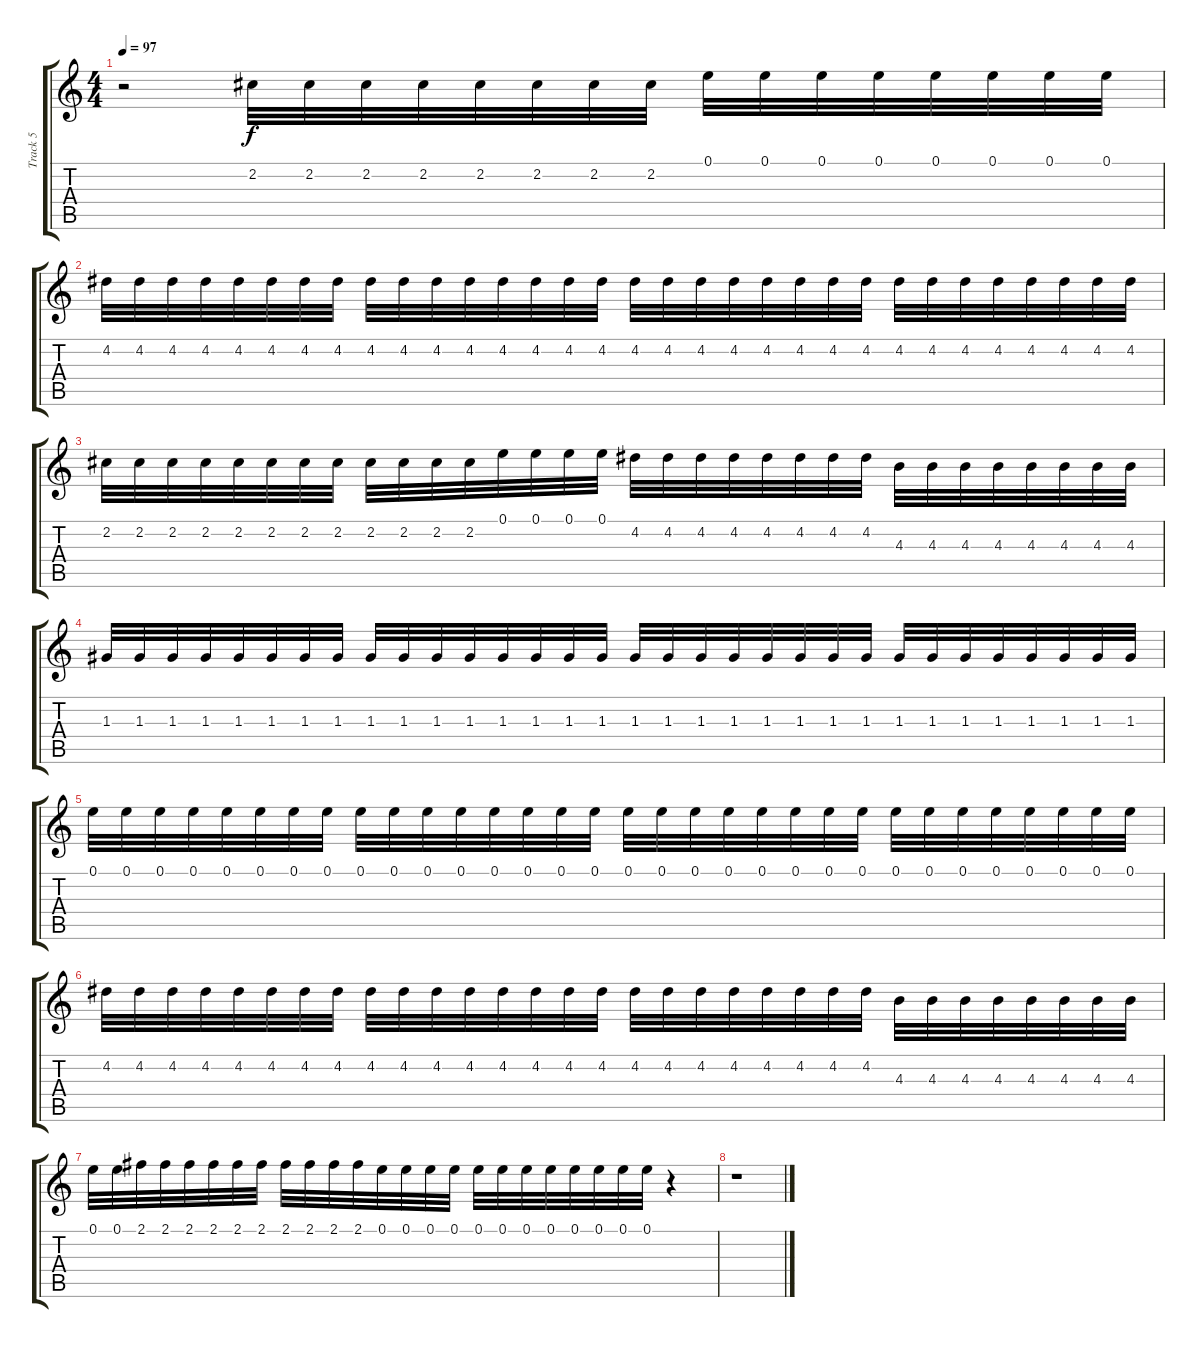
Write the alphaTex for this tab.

\track ("Track 5" "Track 5") {instrument banjo}
\staff {score tabs}
\tuning (E4 B3 G3 D3 A2 E2) {hide}
\displaytranspose 12
\ts (4 4)
\tempo 97
\clef g2
\ks c
r.2{dy f instrument banjo} 2.2.32 2.2.32 2.2.32 2.2.32 2.2.32 2.2.32 2.2.32 2.2.32 0.1.32 0.1.32 0.1.32 0.1.32 0.1.32 0.1.32 0.1.32 0.1.32 |
4.2.32 4.2.32 4.2.32 4.2.32 4.2.32 4.2.32 4.2.32 4.2.32 4.2.32 4.2.32 4.2.32 4.2.32 4.2.32 4.2.32 4.2.32 4.2.32 4.2.32 4.2.32 4.2.32 4.2.32 4.2.32 4.2.32 4.2.32 4.2.32 4.2.32 4.2.32 4.2.32 4.2.32 4.2.32 4.2.32 4.2.32 4.2.32 |
2.2.32 2.2.32 2.2.32 2.2.32 2.2.32 2.2.32 2.2.32 2.2.32 2.2.32 2.2.32 2.2.32 2.2.32 0.1.32 0.1.32 0.1.32 0.1.32 4.2.32 4.2.32 4.2.32 4.2.32 4.2.32 4.2.32 4.2.32 4.2.32 4.3.32 4.3.32 4.3.32 4.3.32 4.3.32 4.3.32 4.3.32 4.3.32 |
1.3.32 1.3.32 1.3.32 1.3.32 1.3.32 1.3.32 1.3.32 1.3.32 1.3.32 1.3.32 1.3.32 1.3.32 1.3.32 1.3.32 1.3.32 1.3.32 1.3.32 1.3.32 1.3.32 1.3.32 1.3.32 1.3.32 1.3.32 1.3.32 1.3.32 1.3.32 1.3.32 1.3.32 1.3.32 1.3.32 1.3.32 1.3.32 |
0.1.32 0.1.32 0.1.32 0.1.32 0.1.32 0.1.32 0.1.32 0.1.32 0.1.32 0.1.32 0.1.32 0.1.32 0.1.32 0.1.32 0.1.32 0.1.32 0.1.32 0.1.32 0.1.32 0.1.32 0.1.32 0.1.32 0.1.32 0.1.32 0.1.32 0.1.32 0.1.32 0.1.32 0.1.32 0.1.32 0.1.32 0.1.32 |
4.2.32 4.2.32 4.2.32 4.2.32 4.2.32 4.2.32 4.2.32 4.2.32 4.2.32 4.2.32 4.2.32 4.2.32 4.2.32 4.2.32 4.2.32 4.2.32 4.2.32 4.2.32 4.2.32 4.2.32 4.2.32 4.2.32 4.2.32 4.2.32 4.3.32 4.3.32 4.3.32 4.3.32 4.3.32 4.3.32 4.3.32 4.3.32 |
0.1.32 0.1.32 2.1.32 2.1.32 2.1.32 2.1.32 2.1.32 2.1.32 2.1.32 2.1.32 2.1.32 2.1.32 0.1.32 0.1.32 0.1.32 0.1.32 0.1.32 0.1.32 0.1.32 0.1.32 0.1.32 0.1.32 0.1.32 0.1.32 r.4 |
r.1
